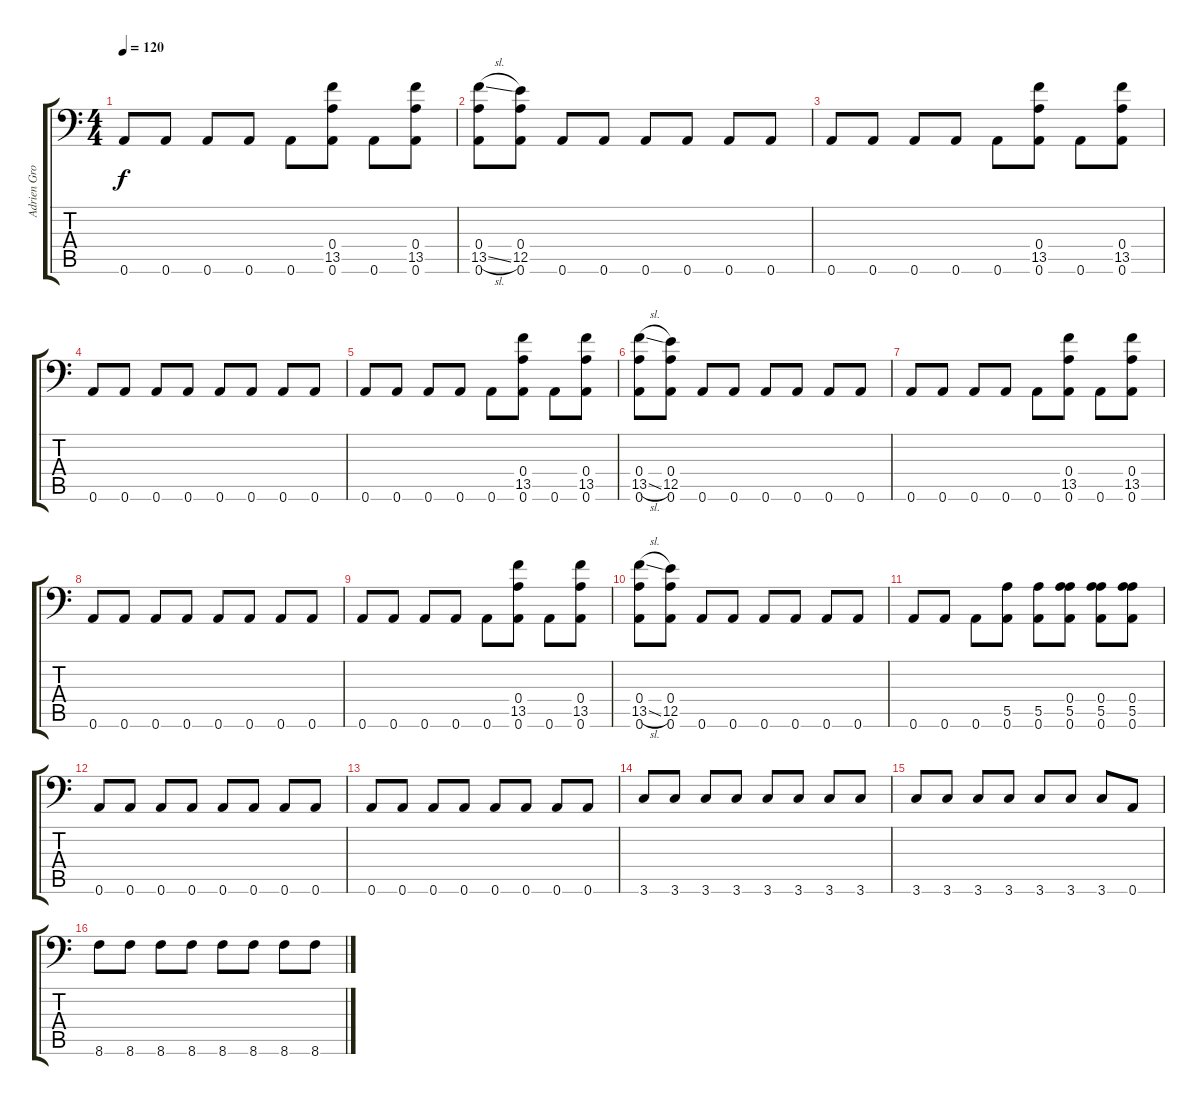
\track ("Adrien Grousset" "Adrien Gro") {instrument electricguitarjazz}
\staff {score tabs}
\tuning (B3 Gb3 D3 A2 E2 A1) {hide}
\ts (4 4)
\tempo 120
\clef f4
\ks c
0.6.8{dy f} 0.6.8 0.6.8 0.6.8 0.6.8 (0.4 13.5 0.6).8 0.6.8 (0.4 13.5 0.6).8 |
(0.4 13.5{sl} 0.6).8 (0.4 12.5 0.6).8 0.6.8 0.6.8 0.6.8 0.6.8 0.6.8 0.6.8 |
0.6.8 0.6.8 0.6.8 0.6.8 0.6.8 (0.4 13.5 0.6).8 0.6.8 (0.4 13.5 0.6).8 |
0.6.8{instrument distortionguitar} 0.6.8 0.6.8 0.6.8 0.6.8 0.6.8 0.6.8 0.6.8 |
0.6.8 0.6.8 0.6.8 0.6.8 0.6.8 (0.4 13.5 0.6).8 0.6.8 (0.4 13.5 0.6).8 |
(0.4 13.5{sl} 0.6).8 (0.4 12.5 0.6).8 0.6.8 0.6.8 0.6.8 0.6.8 0.6.8 0.6.8 |
0.6.8 0.6.8 0.6.8 0.6.8 0.6.8 (0.4 13.5 0.6).8 0.6.8 (0.4 13.5 0.6).8 |
0.6.8{instrument distortionguitar} 0.6.8 0.6.8 0.6.8 0.6.8 0.6.8 0.6.8 0.6.8 |
0.6.8 0.6.8 0.6.8 0.6.8 0.6.8 (0.4 13.5 0.6).8 0.6.8 (0.4 13.5 0.6).8 |
(0.4 13.5{sl} 0.6).8 (0.4 12.5 0.6).8 0.6.8 0.6.8 0.6.8 0.6.8 0.6.8 0.6.8 |
0.6.8 0.6.8 0.6.8 (5.5 0.6).8 (5.5 0.6).8 (0.4 5.5 0.6).8 (0.4 5.5 0.6).8 (0.4 5.5 0.6).8 |
0.6.8 0.6.8 0.6.8 0.6.8 0.6.8 0.6.8 0.6.8 0.6.8 |
0.6.8 0.6.8 0.6.8 0.6.8 0.6.8 0.6.8 0.6.8 0.6.8 |
3.6.8 3.6.8 3.6.8 3.6.8 3.6.8 3.6.8 3.6.8 3.6.8 |
3.6.8 3.6.8 3.6.8 3.6.8 3.6.8 3.6.8 3.6.8 0.6.8 |
8.6.8 8.6.8 8.6.8 8.6.8 8.6.8 8.6.8 8.6.8 8.6.8
